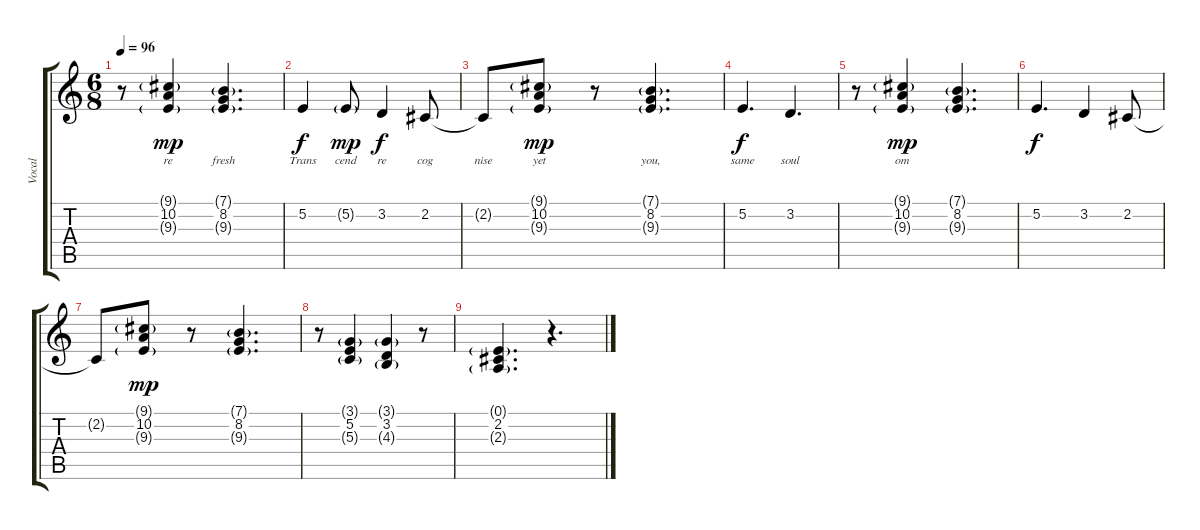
\track ("Vocal" "Vocal") {instrument acousticgrandpiano}
\staff {score tabs}
\tuning (E4 B3 G3 D3 A2 E2) {hide}
\ts (6 8)
\tempo 96
\clef g2
\ks c
r.8{dy mp} (9.1{g} 10.2 9.3{g}).4{lyrics (0 "re") lyrics (1 "") lyrics (2 "") lyrics (3 "") lyrics (4 "")} (7.1{g} 8.2 9.3{g}).4{d lyrics (0 "fresh") lyrics (1 "") lyrics (2 "") lyrics (3 "") lyrics (4 "")} |
5.2.4{lyrics (0 "Trans") lyrics (1 "") lyrics (2 "") lyrics (3 "") lyrics (4 "") dy f} 5.2{g}.8{lyrics (0 "cend") lyrics (1 "") lyrics (2 "") lyrics (3 "") lyrics (4 "") dy mp} 3.2.4{lyrics (0 "re") lyrics (1 "") lyrics (2 "") lyrics (3 "") lyrics (4 "") dy f} 2.2.8{lyrics (0 "cog") lyrics (1 "") lyrics (2 "") lyrics (3 "") lyrics (4 "")} |
2.2{t}.8{lyrics (0 "nise") lyrics (1 "") lyrics (2 "") lyrics (3 "") lyrics (4 "")} (9.1{g} 10.2 9.3{g}).8{lyrics (0 "yet") lyrics (1 "") lyrics (2 "") lyrics (3 "") lyrics (4 "") dy mp} r.8 (7.1{g} 8.2 9.3{g}).4{d lyrics (0 "you,") lyrics (1 "") lyrics (2 "") lyrics (3 "") lyrics (4 "")} |
5.2.4{d lyrics (0 "same") lyrics (1 "") lyrics (2 "") lyrics (3 "") lyrics (4 "") dy f} 3.2.4{d lyrics (0 "soul") lyrics (1 "") lyrics (2 "") lyrics (3 "") lyrics (4 "")} |
r.8 (9.1{g} 10.2 9.3{g}).4{lyrics (0 "om") lyrics (1 "") lyrics (2 "") lyrics (3 "") lyrics (4 "") dy mp} (7.1{g} 8.2 9.3{g}).4{d} |
5.2.4{d dy f} 3.2.4 2.2.8 |
2.2{t}.8 (9.1{g} 10.2 9.3{g}).8{dy mp} r.8 (7.1{g} 8.2 9.3{g}).4{d} |
r.8 (3.1{g} 5.2 5.3{g}).4 (3.1{g} 3.2 4.3{g}).4 r.8 |
(0.1{g} 2.2 2.3{g}).4{d} r.4{d}
